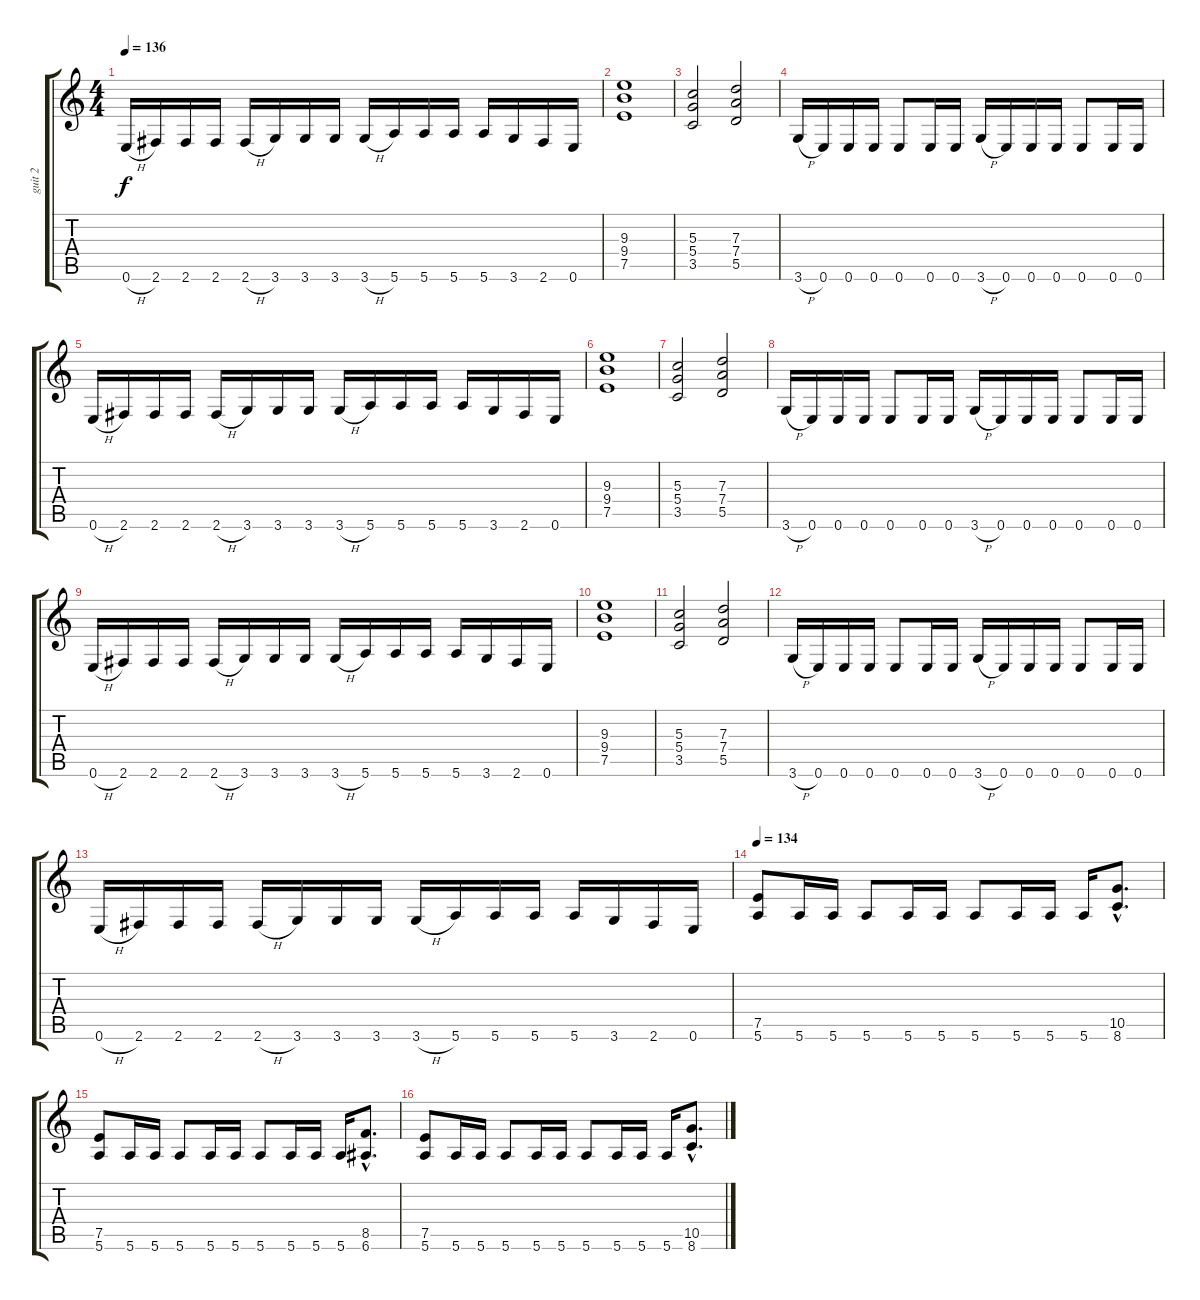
\track ("guit 2" "guit 2") {instrument distortionguitar}
\staff {score tabs}
\tuning (E4 B3 G3 D3 A2 E2) {hide}
\ts (4 4)
\tempo 136
\clef g2
\ks c
0.6{h}.16{dy f} 2.6.16 2.6.16 2.6.16 2.6{h}.16 3.6.16 3.6.16 3.6.16 3.6{h}.16 5.6.16 5.6.16 5.6.16 5.6.16 3.6.16 2.6.16 0.6.16 |
(9.3 9.4 7.5).1 |
(5.3 5.4 3.5).2 (7.3 7.4 5.5).2 |
3.6{h}.16 0.6.16 0.6.16 0.6.16 0.6.8 0.6.16 0.6.16 3.6{h}.16 0.6.16 0.6.16 0.6.16 0.6.8 0.6.16 0.6.16 |
0.6{h}.16 2.6.16 2.6.16 2.6.16 2.6{h}.16 3.6.16 3.6.16 3.6.16 3.6{h}.16 5.6.16 5.6.16 5.6.16 5.6.16 3.6.16 2.6.16 0.6.16 |
(9.3 9.4 7.5).1 |
(5.3 5.4 3.5).2 (7.3 7.4 5.5).2 |
3.6{h}.16 0.6.16 0.6.16 0.6.16 0.6.8 0.6.16 0.6.16 3.6{h}.16 0.6.16 0.6.16 0.6.16 0.6.8 0.6.16 0.6.16 |
0.6{h}.16 2.6.16 2.6.16 2.6.16 2.6{h}.16 3.6.16 3.6.16 3.6.16 3.6{h}.16 5.6.16 5.6.16 5.6.16 5.6.16 3.6.16 2.6.16 0.6.16 |
(9.3 9.4 7.5).1 |
(5.3 5.4 3.5).2 (7.3 7.4 5.5).2 |
3.6{h}.16 0.6.16 0.6.16 0.6.16 0.6.8 0.6.16 0.6.16 3.6{h}.16 0.6.16 0.6.16 0.6.16 0.6.8 0.6.16 0.6.16 |
0.6{h}.16 2.6.16 2.6.16 2.6.16 2.6{h}.16 3.6.16 3.6.16 3.6.16 3.6{h}.16 5.6.16 5.6.16 5.6.16 5.6.16 3.6.16 2.6.16 0.6.16 |
\tempo 134
(7.5 5.6).8 5.6.16 5.6.16 5.6.8 5.6.16 5.6.16 5.6.8 5.6.16 5.6.16 5.6.16 (10.5{hac} 8.6{hac}).8{d} |
(7.5 5.6).8 5.6.16 5.6.16 5.6.8 5.6.16 5.6.16 5.6.8 5.6.16 5.6.16 5.6.16 (8.5{hac} 6.6{hac}).8{d} |
(7.5 5.6).8 5.6.16 5.6.16 5.6.8 5.6.16 5.6.16 5.6.8 5.6.16 5.6.16 5.6.16 (10.5{hac} 8.6{hac}).8{d}
